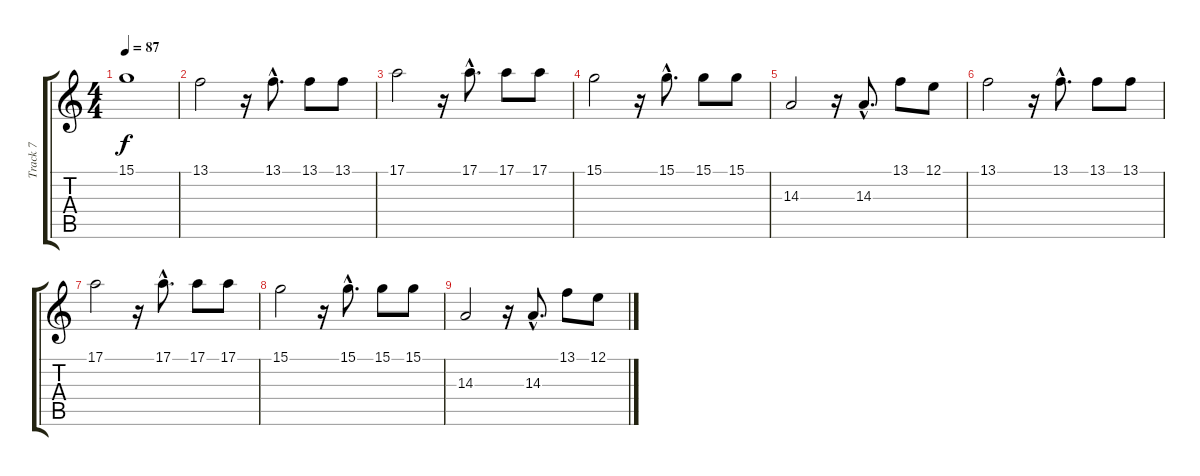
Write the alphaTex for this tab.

\track ("Track 7" "Track 7") {instrument electricpiano1}
\staff {score tabs}
\tuning (E4 B3 G3 D3 A2 E2) {hide}
\ts (4 4)
\tempo 87
\clef g2
\ks c
15.1.1{dy f} |
13.1.2 r.16 13.1{hac}.8{d} 13.1.8 13.1.8 |
17.1.2 r.16 17.1{hac}.8{d} 17.1.8 17.1.8 |
15.1.2 r.16 15.1{hac}.8{d} 15.1.8 15.1.8 |
14.3.2 r.16 14.3{hac}.8{d} 13.1.8 12.1.8 |
13.1.2 r.16 13.1{hac}.8{d} 13.1.8 13.1.8 |
17.1.2 r.16 17.1{hac}.8{d} 17.1.8 17.1.8 |
15.1.2 r.16 15.1{hac}.8{d} 15.1.8 15.1.8 |
14.3.2 r.16 14.3{hac}.8{d} 13.1.8 12.1.8
